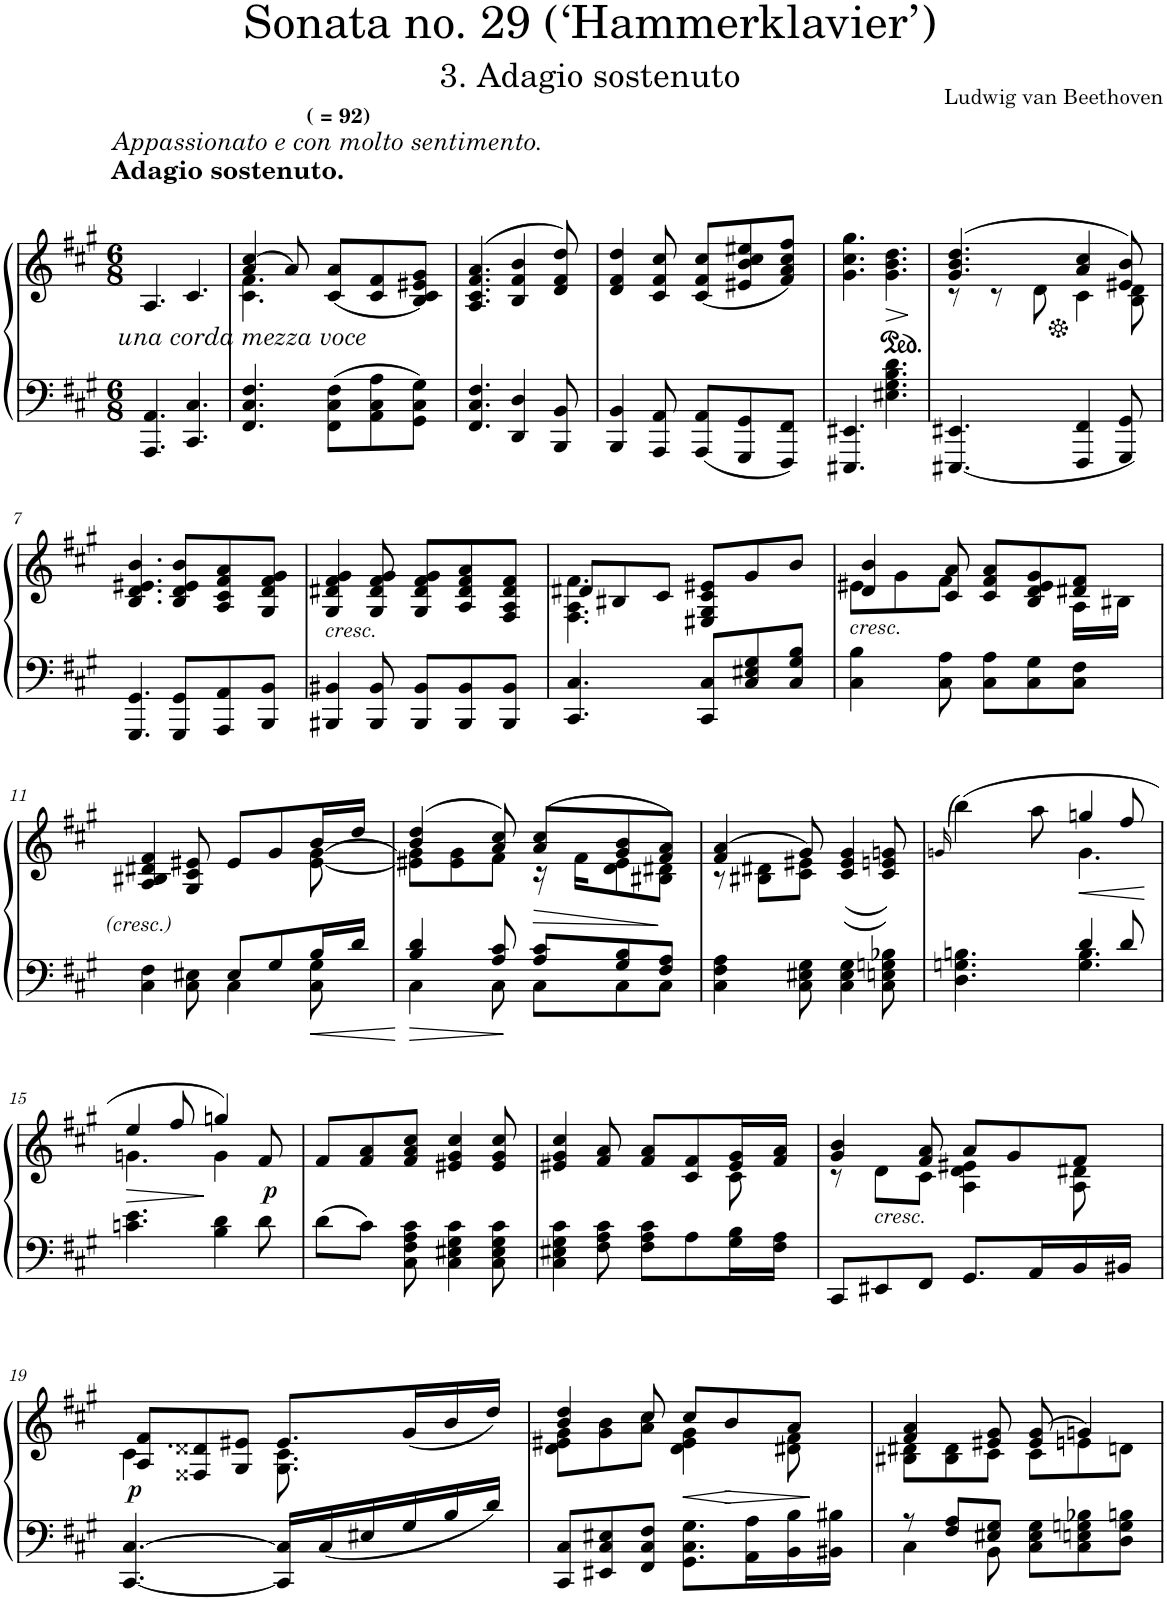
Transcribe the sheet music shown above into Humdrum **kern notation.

**kern	**kern	**dynam
*part1	*part1	*part1
*staff2	*staff1	*staff1/2
*I"Piano	*	*
*I'Pno.	*	*
*clefF4	*clefG2	*
*k[f#c#g#]	*k[f#c#g#]	*
*M6/8	*M6/8	*
=1	=1	=1
!	!LO:TX:a:B:t=Adagio sostenuto.	!
!	!LO:TX:a:i:t=Appassionato e con molto sentimento.	!
!	!LO:TX:a:B:t=( = 92)	!
!	!LO:TX:b:i:t=una corda mezza voce	!
4.AAA/ 4.AA/	4.A/	.
4.CC#/ 4.C#/	4.c#/	.
=2	=2	=2
*	*^	*
4.FF#/ 4.C#/ 4.F#/	(4a/ 4cc#/	4.c#\ 4.f#\	.
.	8a/)	.	.
8FF#\ 8C#\ 8F#\L	(<8c#/ 8a/L	4.ryy	.
8AA\ 8C#\ 8A\	8c#/ 8f#/	.	.
8GG#\ 8C#\ 8G#\J	8B/ 8c#/ 8e#X/ 8g#/J)	.	.
*	*v	*v	*
=3	=3	=3
4.FF#/ 4.C#/ 4.F#/	(>4.A/ 4.c#/ 4.f#/ 4.a/	.
4DD/ 4D/	4B/ 4f#/ 4b/	.
8BBB/ 8BB/	8d/ 8f#/ 8dd/)	.
=4	=4	=4
4BBB/ 4BB/	4d/ 4f#/ 4dd/	.
8AAA/ 8AA/	8c#/ 8f#/ 8cc#/	.
8AAA/ 8AA/L	(8c#/ 8f#/ 8cc#/L	.
8GGG#/ 8GG#/	8e#X/ 8b/ 8cc#/ 8ee#X/	.
8FFF#/ 8FF#/J	8f#/ 8a/ 8cc#/ 8ff#/J)	.
=5	=5	=5
*ped	*	*
4.EEE#X/ 4.EE#X/	4.g#\ 4.cc#\ 4.gg#\	.
!	!	!LO:HP:b
4.E#X\ 4.G#\ 4.B\ 4.d\	4.g#\ 4.b\ 4.dd\	>
.	.	]
=6	=6	=6
*	*^	*
4.EEE#X/ 4.EE#X/	(4.g#/ 4.b/ 4.dd/	8r	.
.	.	8r	.
.	.	8d\	.
*	*Xped	*	*
4FFF#/ 4FF#/	4a/ 4cc#/	4c#\	.
8GGG#/ 8GG#/	8e#X/ 8b/)	8B\ 8d\	.
*	*v	*v	*
!!LO:LB:g=z
=7	=7	=7
4.GGG#/ 4.GG#/	4.B/ 4.d/ 4.e#X/ 4.b/	.
8GGG#/ 8GG#/L	8B/ 8d/ 8e#/ 8b/L	.
8AAA/ 8AA/	8A/ 8c#/ 8f#/ 8a/	.
8BBB/ 8BB/J	8G#/ 8d/ 8f#/ 8g#/J	.
=8	=8	=8
!	!LO:TX:b:i:t=cresc.	!
4BBB#X/ 4BB#X/	4G#/ 4d#X/ 4f#/ 4g#/	.
8BBB#/ 8BB#/	8G#/ 8d#/ 8f#/ 8g#/	.
8BBB#/ 8BB#/L	8G#/ 8d#/ 8f#/ 8g#/L	.
8BBB#/ 8BB#/	8A/ 8d#/ 8f#/ 8a/	.
8BBB#/ 8BB#/J	8F#/ 8A/ 8d#/ 8f#/J	.
=9	=9	=9
*	*^	*
4.CC#/ 4.C#/	8d#X/L	4.F#\ 4.A\ 4.f#\	.
.	8B#X/	.	.
.	8c#/J	.	.
8CC#/ 8C#/L	8E#X/ 8G#/ 8c#/ 8e#X/L	4.ryy	.
8C#/ 8E#X/ 8G#/	8g#/	.	.
8C#/ 8G#/ 8B/J	8b/J	.	.
=10	=10	=10	=10
!	!LO:TX:b:i:t=cresc.	!	!
4C#\ 4B\	4d/ 4b/	8e#X\L	.
.	.	8g#\	.
8C#\ 8A\	8c#/ 8a/	8f#\J	.
8C#\ 8A\L	8c#/ 8f#/ 8a/L	4ryy	.
8C#\ 8G#\	8B/ 8d/ 8e#/ 8g#/	.	.
8C#\ 8F#\J	8d#X/ 8f#/J	16A\LL	.
.	.	16B#X\JJ	.
!!LO:LB:g=z	!!
=11	=11	=11	=11
*^	*	*	*
4C#\ 4F#\	4.ryy	4A/ 4B#X/ 4d#X/ 4f#/	8ryy	.
*	*	*v	*v	*
8C#\ 8E#X\	.	8G#/ 8c#/ 8e#X/	.
8E#/L	4C#\	8e#/L	.
8G#/	.	8g#/	.
*	*	*^	*
16B/L	8C#\ 8G#\	16b/L	[8e#\ [>8g#\	.
16d/JJ	.	16dd/JJ	.	.
=12	=12	=12	=12	=12
4B/ 4d/	4C#\	(4b/ 4dd/	8e#X\] 8g#\]L	.
.	.	.	8e#\ 8g#\	.
8A/ 8c#/	8C#\	8a/ 8cc#/)	8f#\J	.
!	!	!	!	!LO:HP:b
8A/ 8c#/L	8C#\L	(8a/ 8cc#/L	16r	>
.	.	.	16f#\KL	.
8G#/ 8B/	8C#\	8g#/ 8b/	8d\ 8e#\	.
8F#/ 8A/J	8C#\J	8f#/ 8a/J)	8B#X\ 8d#X\J	.
*v	*v	*	*	*
*	*v	*v	*
.	.	]
=13	=13	=13
*	*^	*
4C#\ 4F#\ 4A\	(4f#/ 4a/	8r	.
.	.	8B#X\ 8d#X\L	.
8C#\ 8E#X\ 8G#\	8g#/)	8c#\ 8e#X\J	.
4C#\ 4E#\ 4G#\	((4c#/ 4e#/ 4g#/	4.ryy	.
8C#\ 8En\ 8Gn\ 8B-X\	8c#/ 8en/ 8gn/))	.	.
*	*v	*v	*
=14	=14	=14
.	(>16qgn/	.
*^	*^	*
*	*	*	*^	*
4.D\ 4.Gn\ 4.Bn\	4.ryy	(4bb\)	4.ryy	32g!	.
.	.	.	.	8..bb!	.
.	.	8aa\	.	2ryy	.
!	!	!	!	!	!LO:HP:b
4d/	4.G\ 4.B\	4ggn/	4.g\	.	<
8d/	.	8ff#/	.	.	.
*v	*v	*	*	*	*
*	*v	*v	*v	*
.	.	[
!!LO:LB:g=z
=15	=15	=15
!	!	!LO:HP:b
*	*^	*
4.cn\ 4.e\	4ee/	4.gn\	>
.	8ff#/	.	.
4B\ 4d\	4ggn/)	4g\	]
!	!	!	!LO:DY:b
8d\	8f#/	8ryy	p
*	*v	*v	*
=16	=16	=16
8d\L	8f#/L	.
8c#\J	8f#/ 8a/	.
8C#\ 8F#\ 8A\ 8c#\	8f#/ 8a/ 8cc#/J	.
4C#\ 4E#X\ 4G#\ 4c#\	4e#X/ 4g#/ 4cc#/	.
8C#\ 8E#\ 8G#\ 8c#\	8e#/ 8g#/ 8cc#/	.
=17	=17	=17
*	*^	*
4C#\ 4E#X\ 4G#\ 4c#\	4e#X/ 4g#/ 4cc#/	8ryy	.
*	*v	*v	*
8F#\ 8A\ 8c#\	8f#/ 8a/	.
8F#\ 8A\ 8c#\L	8f#/ 8a/L	.
8A\	8c#/ 8f#/	.
*	*^	*
16G#\ 16B\L	16e#/ 16g#/L	8c#\	.
16F#\ 16A\JJ	16f#/ 16a/JJ	.	.
=18	=18	=18	=18
8CC#/L	4g#/ 4b/	8r	.
!	!	!LO:TX:b:i:t=cresc.	!
8EE#X/	.	8d\L	.
8FF#/J	8f#/ 8a/	8c#\J	.
8.GG#/L	8a/L	4A\ 4d\ 4e#X\	.
.	8g#/	.	.
16AA/L	.	.	.
16BB/	8f#/J	8A\ 8d#X\	.
16BB#X/JJ	.	.	.
!!LO:LB:g=z	!!
=19	=19	=19	=19
!	!	!	!LO:DY:b
[4.CC#/ [4.C#/	8A/ 8f#/L	4.c#\	p
.	8F##X/ 8d##X/	.	.
.	8G#/ 8e#X/J	.	.
16CC#/] 16C#/]LL	8.e#/L	8.G#\ 8.c#\	.
16C#/	.	.	.
16E#X/	.	.	.
16G#/	(<16g#/L	8.ryy	.
16B/	16b/	.	.
16d/JJ	16dd/JJ)	.	.
=20	=20	=20	=20
8CC#/ 8C#/L	4b/ 4dd/	8d\ 8e#X\ 8g#\L	.
8EE#X/ 8C#/ 8E#X/	.	8g#\ 8b\	.
8FF#/ 8C#/ 8F#/J	8cc#/	8a\ 8cc#\J	.
!	!	!	!LO:HP:b
8.GG#\ 8.C#\ 8.G#\L	8cc#/L	4d\ 4e#\ 4g#\	<
!	!	!	!LO:HP:n=1:b
.	8b/	.	[ >
16AA\ 16A\L	.	.	.
16BB\ 16B\	8a/J	8d#X\ 8f#\	.
16BB#X\ 16B#X\JJ	.	.	.
*	*v	*v	*
.	.	]
=21	=21	=21
*^	*^	*
8r	4C#\	4f#/ 4a/	8B#X\ 8d#X\L	.
8F#/ 8A/L	.	.	8B#\ 8d#\	.
8E#X/ 8G#/J	8BB\	8e#X/ 8g#/	8c#\J	.
8C#\ 8E#\ 8G#\L	4.ryy	(8e#/ 8g#/	8c#\L	.
8C#\ 8En\ 8Gn\ 8B-X\	.	4gn/)	8en\	.
8D\ 8G\ 8Bn\J	.	.	8dn\J	.
*v	*v	*	*	*
*	*v	*v	*
=	=	=
*-	*-	*-
